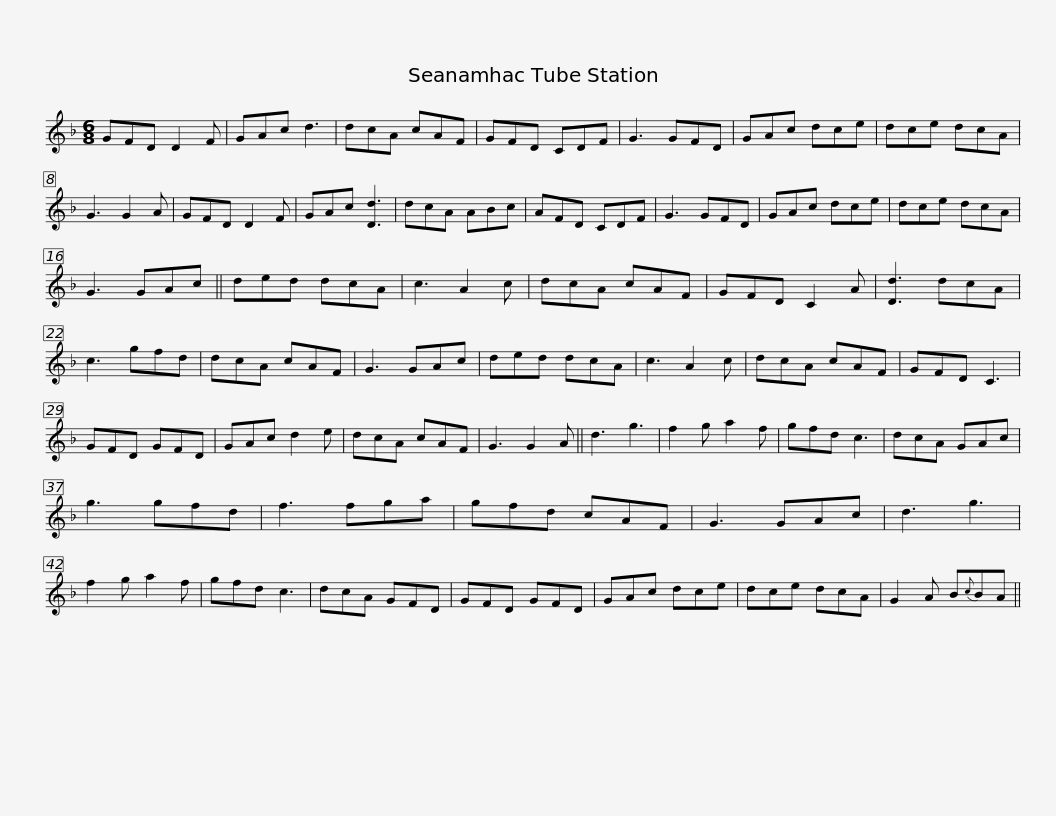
X:1
L:1/8
M:6/8
I:linebreak $
K:F
V:1 treble
V:1
 GFD D2 F | GAc d3 | dcA cAF | GFD CDF | G3 GFD | %5
 GAc dce | dce dcA | G3 G2 A |$ GFD D2 F | GAc [Dd]3 | %10
 dcA ABc | AFD CDF | G3 GFD | GAc dce | dce dcA | %15
 G3 GAc ||$ ded dcA | c3 A2 c | dcA cAF | GFD C2 A | %20
 [Dd]3 dcA | c3 gfd | dcA cAF | G3 GAc |$ ded dcA | %25
 c3 A2 c | dcA cAF | GFD C3 | GFD GFD | GAc d2 e | %30
 dcA cAF | G3 G2 A || d3 g3 |$ f2 g a2 f | gfd c3 | %35
 dcA GAc | g3 gfd | f3 fga | gfd cAF | G3 GAc | %40
 d3 g3 | f2 g a2 f |$ gfd c3 | dcA GFD | GFD GFD | %45
 GAc dce | dce dcA | G2 A B{c}BA || %48
